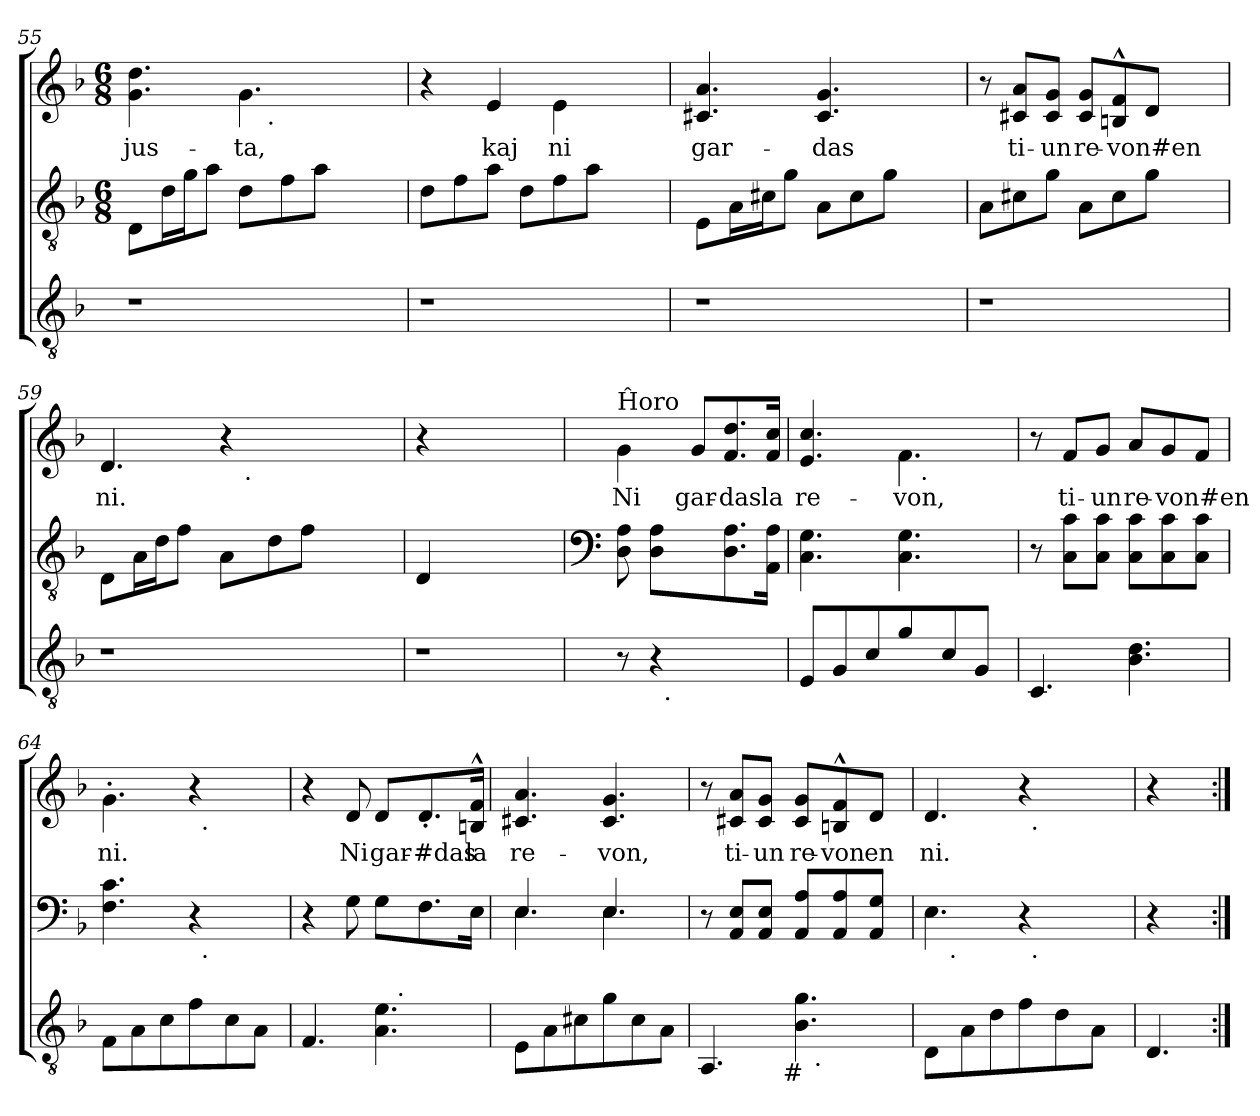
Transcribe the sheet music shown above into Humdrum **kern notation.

**kern	**kern	**kern	**text
*part3	*part2	*part1	*part1
*staff3	*staff2	*staff1	*staff1
!!LO:LB:g=z
*clefGv2	*clefGv2	*clefG2	*
*k[b-]	*k[b-]	*k[b-]	*
*F:	*F:	*F:	*
*	*M6/8	*M6/8	*
=55	=55	=55	=55
!	!	!	!LO:LY:b
*	*	*^	*
1r	8D\L	4.g\ 4.dd\	4...ryy	jus-
.	16d\L	.	.	.
.	16g\J	.	.	.
.	8a\J	.	.	.
!	!	!LO:N:head=solid	!	!LO:LY:b
.	8d\L	4.g\	.	-ta,
!	!	!	!LO:TX:b:t=.	!
.	.	.	2ryy	.
.	8f\	.	.	.
.	8a\J	.	.	.
.	4ryy	4ryy	.	.
.	.	.	32ryy	.
*	*	*v	*v	*
=56	=56	=56	=56
1r	8d\L	4r	.
.	8f\	.	.
!	!	!	!LO:LY:b
.	8a\J	4e/	kaj
.	8d\L	.	.
!	!	!LO:N:head=solid	!LO:LY:b
.	8f\	4e\	ni
.	8a\J	.	.
.	4ryy	4ryy	.
=57	=57	=57	=57
!	!	!	!LO:LY:b
1r	8E\L	4.c#X/ 4.a/	gar-
.	16A\L	.	.
.	16c#X\J	.	.
.	8g\J	.	.
!	!	!	!LO:LY:b
.	8A\L	4.c#/ 4.g/	-das
.	8c#\	.	.
.	8g\J	.	.
.	4ryy	4ryy	.
=58	=58	=58	=58
1r	8A\L	8r	.
!	!	!	!LO:LY:b
.	8c#X\	8c#X/ 8a/L	ti-
!	!	!	!LO:LY:b
.	8g\J	8c#/ 8g/J	-un
!	!	!	!LO:LY:b
.	8A\L	8c#/ 8g/L	re-
!	!	!	!LO:LY:b
.	8c#\	8Bn/^^< 8f/^^<	-von#en
!	!	!LO:N:head=solid	!
.	8g\J	8d/J	.
.	4ryy	4ryy	.
=59	=59	=59	=59
!	!	!	!LO:LY:b
*	*	*^	*
1r	8D\L	4.d/	3ryy	ni.
.	16A\L	.	.	.
.	16d\J	.	.	.
.	8f\J	.	.	.
.	.	.	12ryy	.
.	8A\L	4r	.	.
.	.	.	96ryy	.
!	!	!	!LO:TX:b:t=.	!
.	.	.	3ryy	.
.	8d\	.	.	.
.	8f\J	4.ryy	.	.
.	4ryy	.	.	.
.	.	.	6ryy	.
.	.	.	24..ryy	.
*	*	*v	*v	*
=60	=60	=60	=60
1r	4D/	4r	.
.	2.ryy	2.ryy	.
!!LO:LB:g=z
=61	=61	=61	=61
*	*clefF4	*	*
!	!	!LO:TX:a:t=Ĥoro	!
!	!	!LO:N:head=solid	!LO:LY:b
*^	*	*	*
8r	8ryy	8D\ 8A\	4g\	Ni
4r	32ryy	8D\ 8A\L	.	.
!	!LO:TX:b:t=.	!	!	!
.	4...ryy	.	.	.
!	!	!	!LO:N:head=solid	!LO:LY:b
.	.	8ryy	8g/L	gar-
!	!	!	!	!LO:LY:b
4ryy	.	8.D\ 8.A\	8.f/ 8.dd/	-das
!	!	!	!	!LO:LY:b
.	.	16AA\ 16A\Jk	16f/ 16cc/Jk	la
=62	=62	=62	=62	=62
!	!	!	!	!LO:LY:b
*v	*v	*	*^	*
8E/L	4.C\ 4.G\	4.e/ 4.cc/	4..ryy	re-
8G/	.	.	.	.
8c/	.	.	.	.
!	!	!LO:N:head=solid	!	!LO:LY:b
8g/	4.C\ 4.G\	4.f\	.	-von,
!	!	!	!LO:TX:b:t=.	!
.	.	.	4ryy	.
8c/	.	.	.	.
8G/J	.	.	.	.
.	.	.	16ryy	.
*	*	*v	*v	*
=63	=63	=63	=63
4.C/	8r	8r	.
!	!	!LO:N:head=solid	!LO:LY:b
.	8C\ 8c\L	8f/L	ti-
!	!	!LO:N:head=solid	!LO:LY:b
.	8C\ 8c\J	8g/J	-un
!LO:N:n=2:head=solid	!	!LO:N:head=solid	!LO:LY:b
4.B-\ 4.d\	8C\ 8c\L	8a/L	re-
!	!	!LO:N:head=solid	!LO:LY:b
.	8C\ 8c\	8g/	-von#en
!	!	!LO:N:head=solid	!
.	8C\ 8c\J	8f/J	.
=64	=64	=64	=64
!	!	!LO:N:head=solid	!LO:LY:b
*	*^	*^	*
8F\L	4.F\ 4.c\	4ryy	4.g'<\	4ryy	ni.
8A\	.	.	.	.	.
8c\	.	8ryy	.	8ryy	.
8f\	4r	32ryy	4r	32ryy	.
!	!	!	!	!LO:TX:b:t=.	!
!	!	!LO:TX:b:t=.	!	!	!
.	.	4ryy	.	4ryy	.
8c\	.	.	.	.	.
8A\J	8ryy	.	8ryy	.	.
.	.	16.ryy	.	16.ryy	.
*	*v	*v	*	*	*
*	*	*v	*v	*
!!LO:LB:g=z
=65	=65	=65	=65
*^	*	*	*
4.F/	4..ryy	4r	4r	.
!	!	!LO:N:head=solid	!	!LO:LY:b
.	.	8G\	8d/	Ni
!LO:N:n=2:head=solid	!	!LO:N:head=solid	!	!LO:LY:b
4.A\ 4.e\	.	8G\L	8d/L	gar-
!	!LO:TX:a:t=.	!	!	!
.	4ryy	.	.	.
!	!	!LO:N:head=solid	!LO:N:head=solid	!LO:LY:b
.	.	8.F\	8.d'</	-#das
!	!	!LO:N:head=solid	!	!LO:LY:b
.	16ryy	16E\Jk	16Bn/^^< 16f/^^<Jk	la
=66	=66	=66	=66	=66
*	*	*^	*	*
!	!	!	!	!	!LO:LY:b
*v	*v	*	*	*	*
8E\L	4.E/	4.E\	4.c#X/ 4.a/	re-
8A\	.	.	.	.
8c#X\	.	.	.	.
!	!	!	!	!LO:LY:b
8g\	4.E/	4.E\	4.c#/ 4.g/	-von,
8c#\	.	.	.	.
8A\J	.	.	.	.
*	*v	*v	*	*
=67	=67	=67	=67
*^	*	*	*
*	*^	*	*	*
4.AA/	4ryy	4..ryy	8r	8r	.
!	!	!	!	!	!LO:LY:b
.	.	.	8AA/ 8E/L	8c#X/ 8a/L	ti-
!	!	!	!	!	!LO:LY:b
.	16.ryy	.	8AA/ 8E/J	8c#/ 8g/J	-un
!	!LO:TX:b:t=#	!	!	!	!
.	4ryy	.	.	.	.
!LO:N:n=1:head=solid	!	!	!	!	!LO:LY:b
4.B-\ 4.g\	.	.	8AA/ 8A/L	8c#/ 8g/L	re-
!	!	!LO:TX:b:t=.	!	!	!
.	.	4ryy	.	.	.
!	!	!	!	!	!LO:LY:b
.	.	.	8AA/ 8A/	8Bn/^^< 8f/^^<	-von
.	8ryy	.	.	.	.
!	!	!	!	!LO:N:head=solid	!LO:LY:b
.	.	.	8AA/ 8G/J	8d/J	en
.	.	16ryy	.	.	.
.	32ryy	.	.	.	.
=68	=68	=68	=68	=68	=68
!	!	!	!LO:N:head=solid	!	!LO:LY:b
*	*	*	*^	*^	*
*v	*v	*v	*	*^	*	*	*
8D\L	4.E\	16.ryy	4ryy	4.d/	4ryy	ni.
!	!	!LO:TX:b:t=.	!	!	!	!
.	.	2ryy	.	.	.	.
8A\	.	.	.	.	.	.
8d\	.	.	8ryy	.	8ryy	.
8f\	4r	.	32ryy	4r	32ryy	.
!	!	!	!	!	!LO:TX:b:t=.	!
!	!	!	!LO:TX:b:t=.	!	!	!
.	.	.	4ryy	.	4ryy	.
8d\	.	.	.	.	.	.
.	.	8ryy	.	.	.	.
8A\J	8ryy	.	.	8ryy	.	.
.	.	.	16.ryy	.	16.ryy	.
.	.	32ryy	.	.	.	.
*	*v	*v	*v	*	*	*
*	*	*v	*v	*
=69	=69	=69	=69
4.D/	4r	4r	.
.	8ryy	8ryy	.
=:|!	=:|!	=:|!	=:|!
*-	*-	*-	*-
